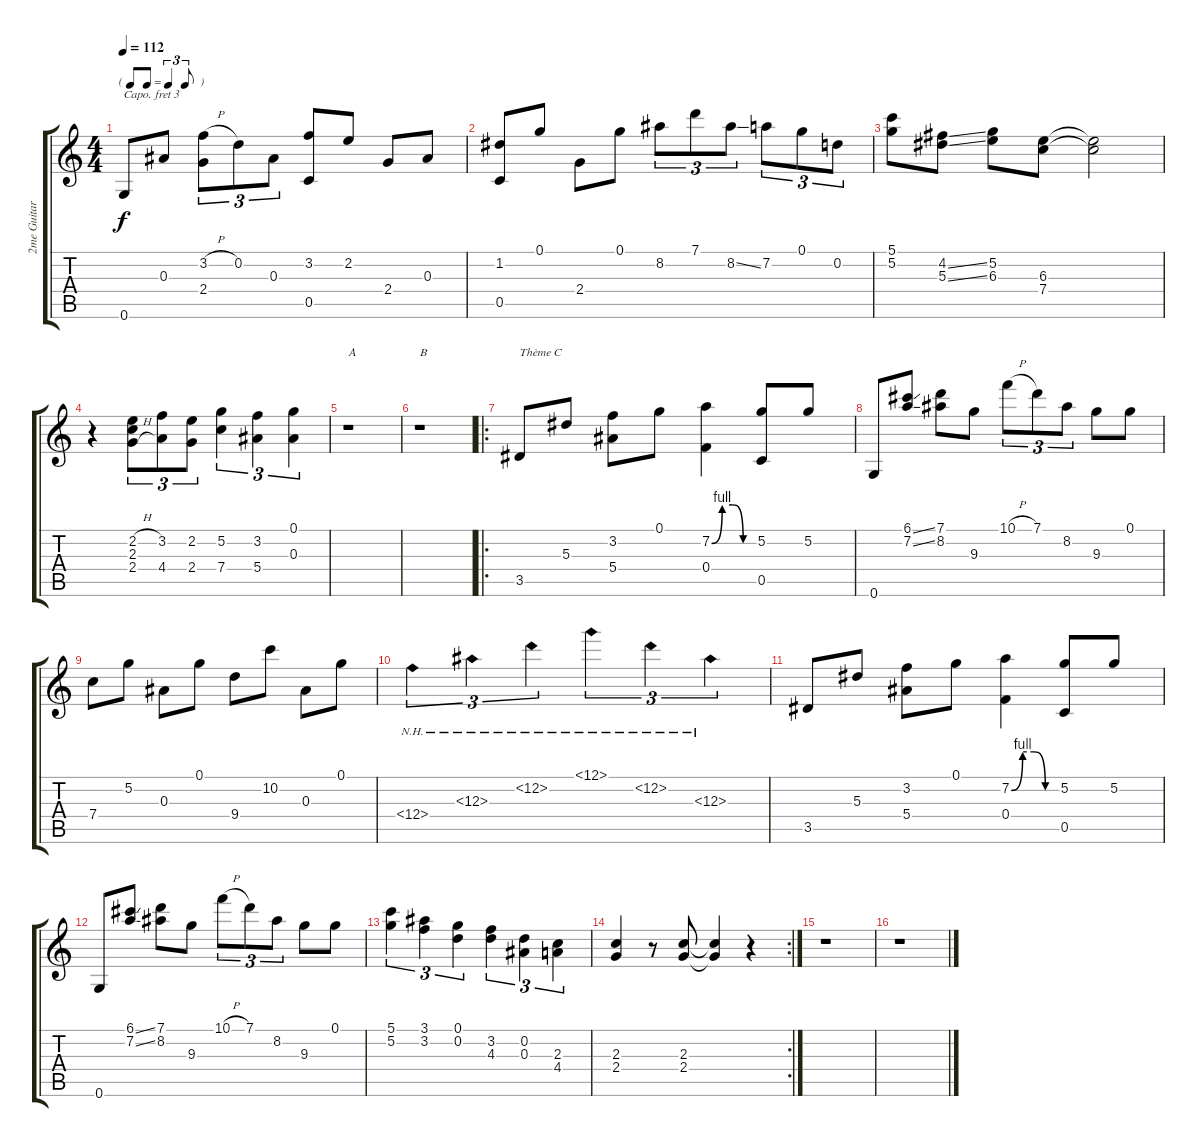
\track ("2me Guitare" "2me Guitar") {instrument acousticguitarnylon}
\staff {score tabs}
\capo 3
\tuning (E4 B3 G3 D3 A2 E2) {hide}
\ts (4 4)
\tf triplet8th
\tempo 112
\clef g2
\ks c
0.6.8{dy f} 0.3.8 (3.2{h} 2.4).8{tu (3 2)} 0.2.8{tu (3 2)} 0.3.8{tu (3 2)} (3.2 0.5).8 2.2.8 2.4.8 0.3.8 |
(1.2 0.5).8 0.1.8 2.4.8 0.1.8 8.2.8{tu (3 2)} 7.1.8{tu (3 2)} 8.2{ss}.8{tu (3 2)} 7.2.8{tu (3 2)} 0.1.8{tu (3 2)} 0.2.8{tu (3 2)} |
(5.1 5.2).8 (4.2{ss} 5.3{ss}).8 (5.2 6.3).8 (6.3 7.4).8 (6.3{t} 7.4{t}).2 |
r.4 (2.2{h} 2.3 2.4{h}).8{tu (3 2)} (3.2 4.4).8{tu (3 2)} (2.2 2.4).8{tu (3 2)} (5.2 7.4).4{tu (3 2)} (3.2 5.4).4{tu (3 2)} (0.1 0.3).4{tu (3 2)} |
r.1{txt "A"} |
r.1{txt "B"} |
\ro
3.5.8{txt "Thème C"} 5.3.8 (3.2 5.4).8 0.1.8 (7.2{be (custom 0 0 15 4 30 4 45 0 60 0)} 0.4).4 (5.2 0.5).8 5.2.8 |
0.6.8 (6.1{ss} 7.2{ss}).8 (7.1 8.2).8 9.3.8 10.1{h}.8{tu (3 2)} 7.1.8{tu (3 2)} 8.2.8{tu (3 2)} 9.3.8 0.1.8 |
7.4.8 5.2.8 0.3.8 0.1.8 9.4.8 10.2.8 0.3.8 0.1.8 |
12.4{nh}.4{tu (3 2)} 12.3{nh}.4{tu (3 2)} 12.2{nh}.4{tu (3 2)} 12.1{nh}.4{tu (3 2)} 12.2{nh}.4{tu (3 2)} 12.3{nh}.4{tu (3 2)} |
3.5.8 5.3.8 (3.2 5.4).8 0.1.8 (7.2{be (custom 0 0 15 4 30 4 45 0 60 0)} 0.4).4 (5.2 0.5).8 5.2.8 |
0.6.8 (6.1{ss} 7.2{ss}).8 (7.1 8.2).8 9.3.8 10.1{h}.8{tu (3 2)} 7.1.8{tu (3 2)} 8.2.8{tu (3 2)} 9.3.8 0.1.8 |
(5.1 5.2).4{tu (3 2)} (3.1 3.2).4{tu (3 2)} (0.1 0.2).4{tu (3 2)} (3.2 4.3).4{tu (3 2)} (0.2 0.3).4{tu (3 2)} (2.3 4.4).4{tu (3 2)} |
\rc 2
(2.3 2.4).4 r.8 (2.3 2.4).8 (2.3{t} 2.4{t}).4 r.4 |
r.1 |
r.1
